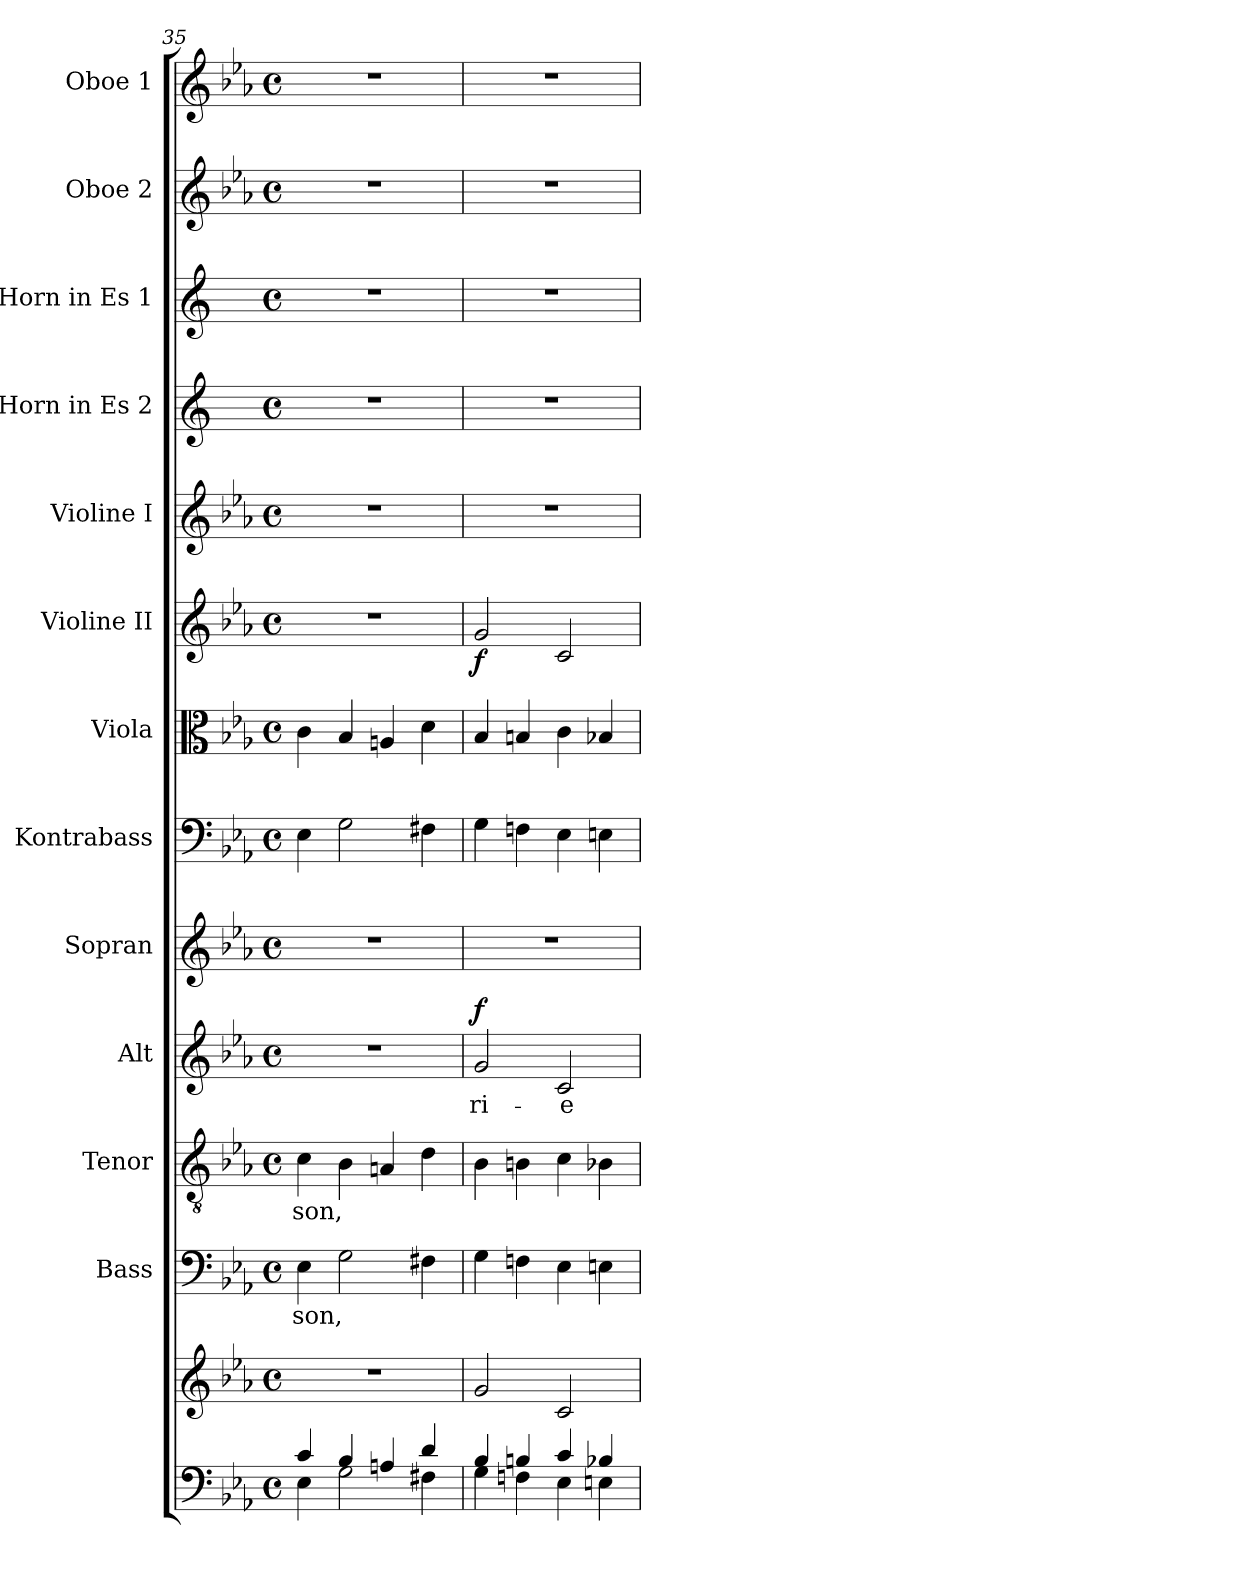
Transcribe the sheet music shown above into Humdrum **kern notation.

**kern	**kern	**kern	**text	**kern	**text	**kern	**text	**dynam	**kern	**kern	**kern	**kern	**dynam	**kern	**kern	**kern	**kern	**kern
*part13	*part13	*part12	*part12	*part11	*part11	*part10	*part10	*part10	*part9	*part8	*part7	*part6	*part6	*part5	*part4	*part3	*part2	*part1
*staff14	*staff13	*staff12	*staff12	*staff11	*staff11	*staff10	*staff10	*staff10	*staff9	*staff8	*staff7	*staff6	*staff6	*staff5	*staff4	*staff3	*staff2	*staff1
*	*	*I"Bass	*	*I"Tenor	*	*I"Alt	*	*	*I"Sopran	*I"Kontrabass	*I"Viola	*I"Violine II	*	*I"Violine I	*I"Horn in Es 2	*I"Horn in Es 1	*I"Oboe 2	*I"Oboe 1
*	*	*I'B.	*	*I'T.	*	*I'A.	*	*	*I'S.	*I'Kb.	*I'Vla.	*I'Vl. II	*	*I'Vl. I	*I'Hr. 2	*I'Hr. 1	*I'Ob. 2	*I'Ob. 1
*clefF4	*clefG2	*clefF4	*	*clefGv2	*	*clefG2	*	*	*clefG2	*clefF4	*clefC3	*clefG2	*	*clefG2	*clefG2	*clefG2	*clefG2	*clefG2
*	*	*	*	*	*	*	*	*	*	*ITrd7c12	*	*	*	*	*ITrd5c9	*ITrd5c9	*	*
*k[b-e-a-]	*k[b-e-a-]	*k[b-e-a-]	*	*k[b-e-a-]	*	*k[b-e-a-]	*	*	*k[b-e-a-]	*k[b-e-a-]	*k[b-e-a-]	*k[b-e-a-]	*	*k[b-e-a-]	*k[b-e-a-]	*k[b-e-a-]	*k[b-e-a-]	*k[b-e-a-]
*E-:	*E-:	*E-:	*	*E-:	*	*E-:	*	*	*E-:	*E-:	*E-:	*E-:	*	*E-:	*E-:	*E-:	*E-:	*E-:
*M4/4	*M4/4	*M4/4	*	*M4/4	*	*M4/4	*	*	*M4/4	*M4/4	*M4/4	*M4/4	*	*M4/4	*M4/4	*M4/4	*M4/4	*M4/4
*met(c)	*met(c)	*met(c)	*	*met(c)	*	*met(c)	*	*	*met(c)	*met(c)	*met(c)	*met(c)	*	*met(c)	*met(c)	*met(c)	*met(c)	*met(c)
=35	=35	=35	=35	=35	=35	=35	=35	=35	=35	=35	=35	=35	=35	=35	=35	=35	=35	=35
*^	*	*	*	*	*	*	*	*	*	*	*	*	*	*	*	*	*	*
!	!	!	!	!LO:LY:b	!	!LO:LY:b	!	!	!	!	!	!	!	!	!	!	!	!	!
4c/	4E-\	1r	4E-\	-son,	4c\	-son,	1r	.	.	1r	4EE-\	4c\	1r	.	1r	1r	1r	1r	1r
4B-/	2G\	.	2G\	.	4B-\	.	.	.	.	.	2GG\	4B-/	.	.	.	.	.	.	.
4An/	.	.	.	.	4An/	.	.	.	.	.	.	4An/	.	.	.	.	.	.	.
4d/	4F#X\	.	4F#X\	.	4d\	.	.	.	.	.	4FF#X\	4d\	.	.	.	.	.	.	.
!!LO:PB:g=z
=36	=36	=36	=36	=36	=36	=36	=36	=36	=36	=36	=36	=36	=36	=36	=36	=36	=36	=36	=36
!	!	!	!	!	!	!	!	!LO:LY:b	!LO:DY:a	!	!	!	!	!LO:DY:b	!	!	!	!	!
4B-/	4G\	2g/	4G\	.	4B-\	.	2g/	-ri-	f	1r	4GG\	4B-/	2g/	f	1r	1r	1r	1r	1r
4Bn/	4Fn\	.	4Fn\	.	4Bn\	.	.	.	.	.	4FFn\	4Bn/	.	.	.	.	.	.	.
!	!	!	!	!	!	!	!	!LO:LY:b	!	!	!	!	!	!	!	!	!	!	!
4c/	4E-\	2c/	4E-\	.	4c\	.	2c/	-e	.	.	4EE-\	4c\	2c/	.	.	.	.	.	.
4B-X/	4En\	.	4En\	.	4B-X\	.	.	.	.	.	4EEn\	4B-X/	.	.	.	.	.	.	.
*v	*v	*	*	*	*	*	*	*	*	*	*	*	*	*	*	*	*	*	*
=	=	=	=	=	=	=	=	=	=	=	=	=	=	=	=	=	=	=
*-	*-	*-	*-	*-	*-	*-	*-	*-	*-	*-	*-	*-	*-	*-	*-	*-	*-	*-
